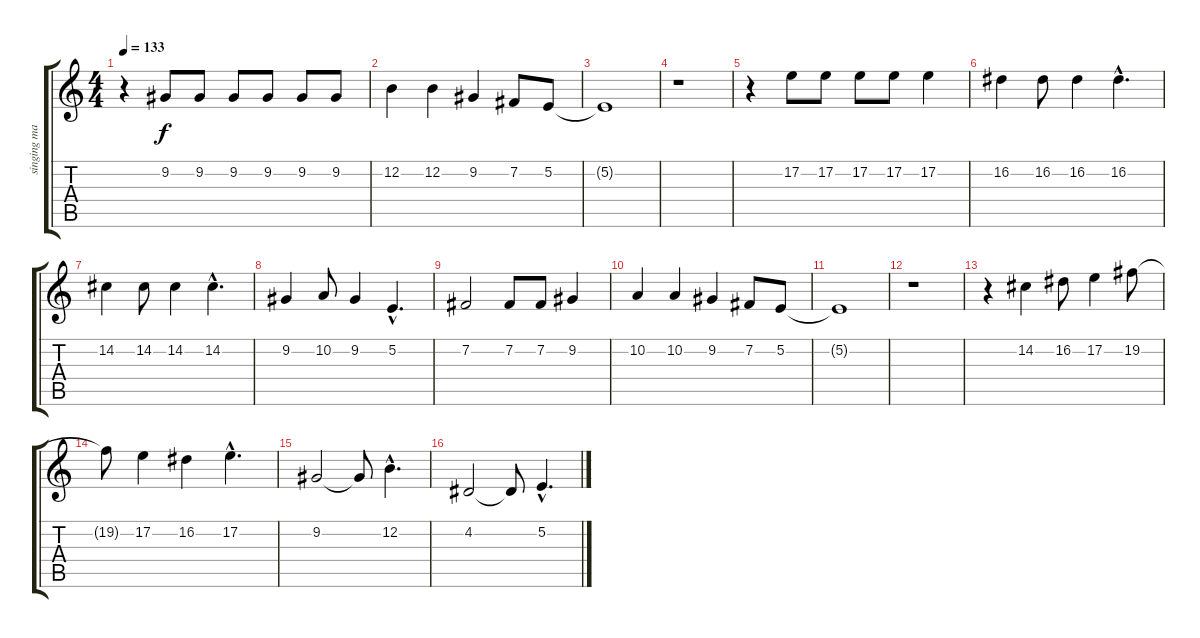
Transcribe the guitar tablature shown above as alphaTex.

\track ("singing man" "singing ma") {instrument lead6voice}
\staff {score tabs}
\tuning (E4 B3 G3 D3 A2 E2) {hide}
\ts (4 4)
\tempo 133
\clef g2
\ks c
r.4{dy f} 9.2.8 9.2.8 9.2.8 9.2.8 9.2.8 9.2.8 |
12.2.4 12.2.4 9.2.4 7.2.8 5.2.8 |
5.2{t}.1 |
r.1 |
r.4 17.2.8 17.2.8 17.2.8 17.2.8 17.2.4 |
16.2.4 16.2.8 16.2.4 16.2{hac}.4{d} |
14.2.4 14.2.8 14.2.4 14.2{hac}.4{d} |
9.2.4 10.2.8 9.2.4 5.2{hac}.4{d} |
7.2.2 7.2.8 7.2.8 9.2.4 |
10.2.4 10.2.4 9.2.4 7.2.8 5.2.8 |
5.2{t}.1 |
r.1 |
r.4 14.2.4 16.2.8 17.2.4 19.2.8 |
19.2{t}.8 17.2.4 16.2.4 17.2{hac}.4{d} |
9.2.2 9.2{t}.8 12.2{hac}.4{d} |
4.2.2 4.2{t}.8 5.2{hac}.4{d}
